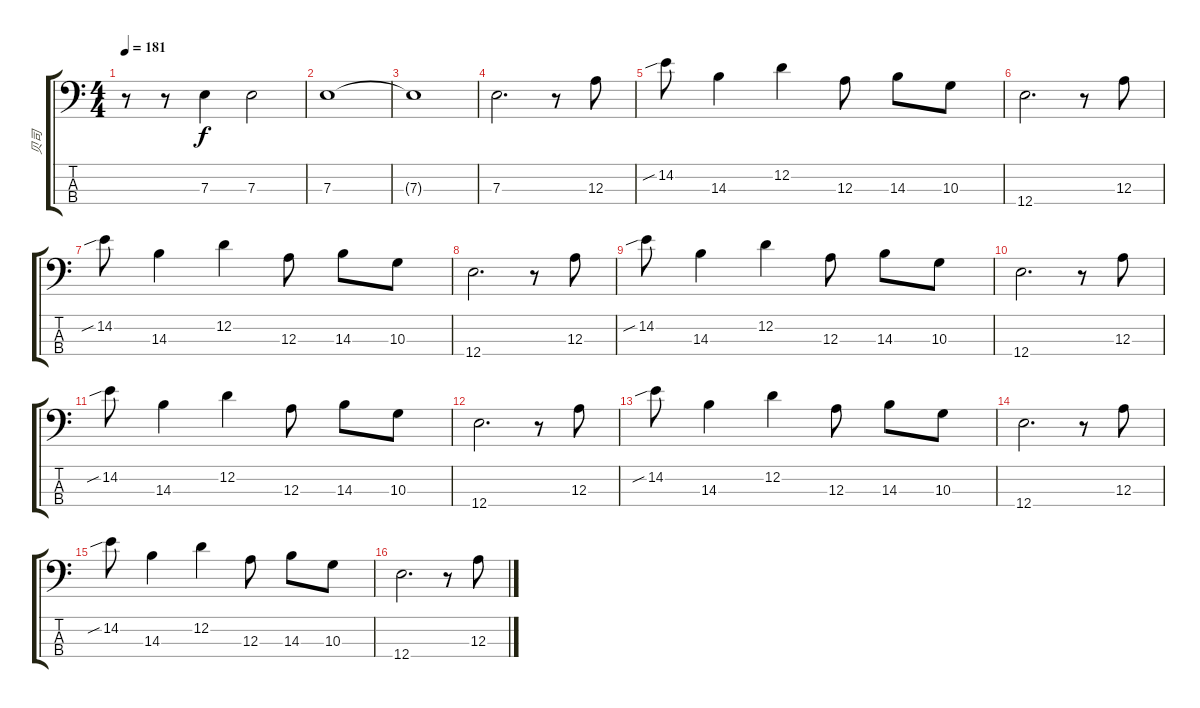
\track ("贝司" "贝司") {instrument electricbassfinger}
\staff {score tabs}
\tuning (G2 D2 A1 E1) {hide}
\ts (4 4)
\tempo 181
\clef f4
\ks c
r.8{dy f} r.8 7.3.4 7.3.2 |
7.3.1 |
7.3{t}.1 |
7.3.2{d} r.8 12.3.8 |
14.2{sib}.8 14.3.4 12.2.4 12.3.8 14.3.8 10.3.8 |
12.4.2{d} r.8 12.3.8 |
14.2{sib}.8 14.3.4 12.2.4 12.3.8 14.3.8 10.3.8 |
12.4.2{d} r.8 12.3.8 |
14.2{sib}.8 14.3.4 12.2.4 12.3.8 14.3.8 10.3.8 |
12.4.2{d} r.8 12.3.8 |
14.2{sib}.8 14.3.4 12.2.4 12.3.8 14.3.8 10.3.8 |
12.4.2{d} r.8 12.3.8 |
14.2{sib}.8 14.3.4 12.2.4 12.3.8 14.3.8 10.3.8 |
12.4.2{d} r.8 12.3.8 |
14.2{sib}.8 14.3.4 12.2.4 12.3.8 14.3.8 10.3.8 |
12.4.2{d} r.8 12.3.8
